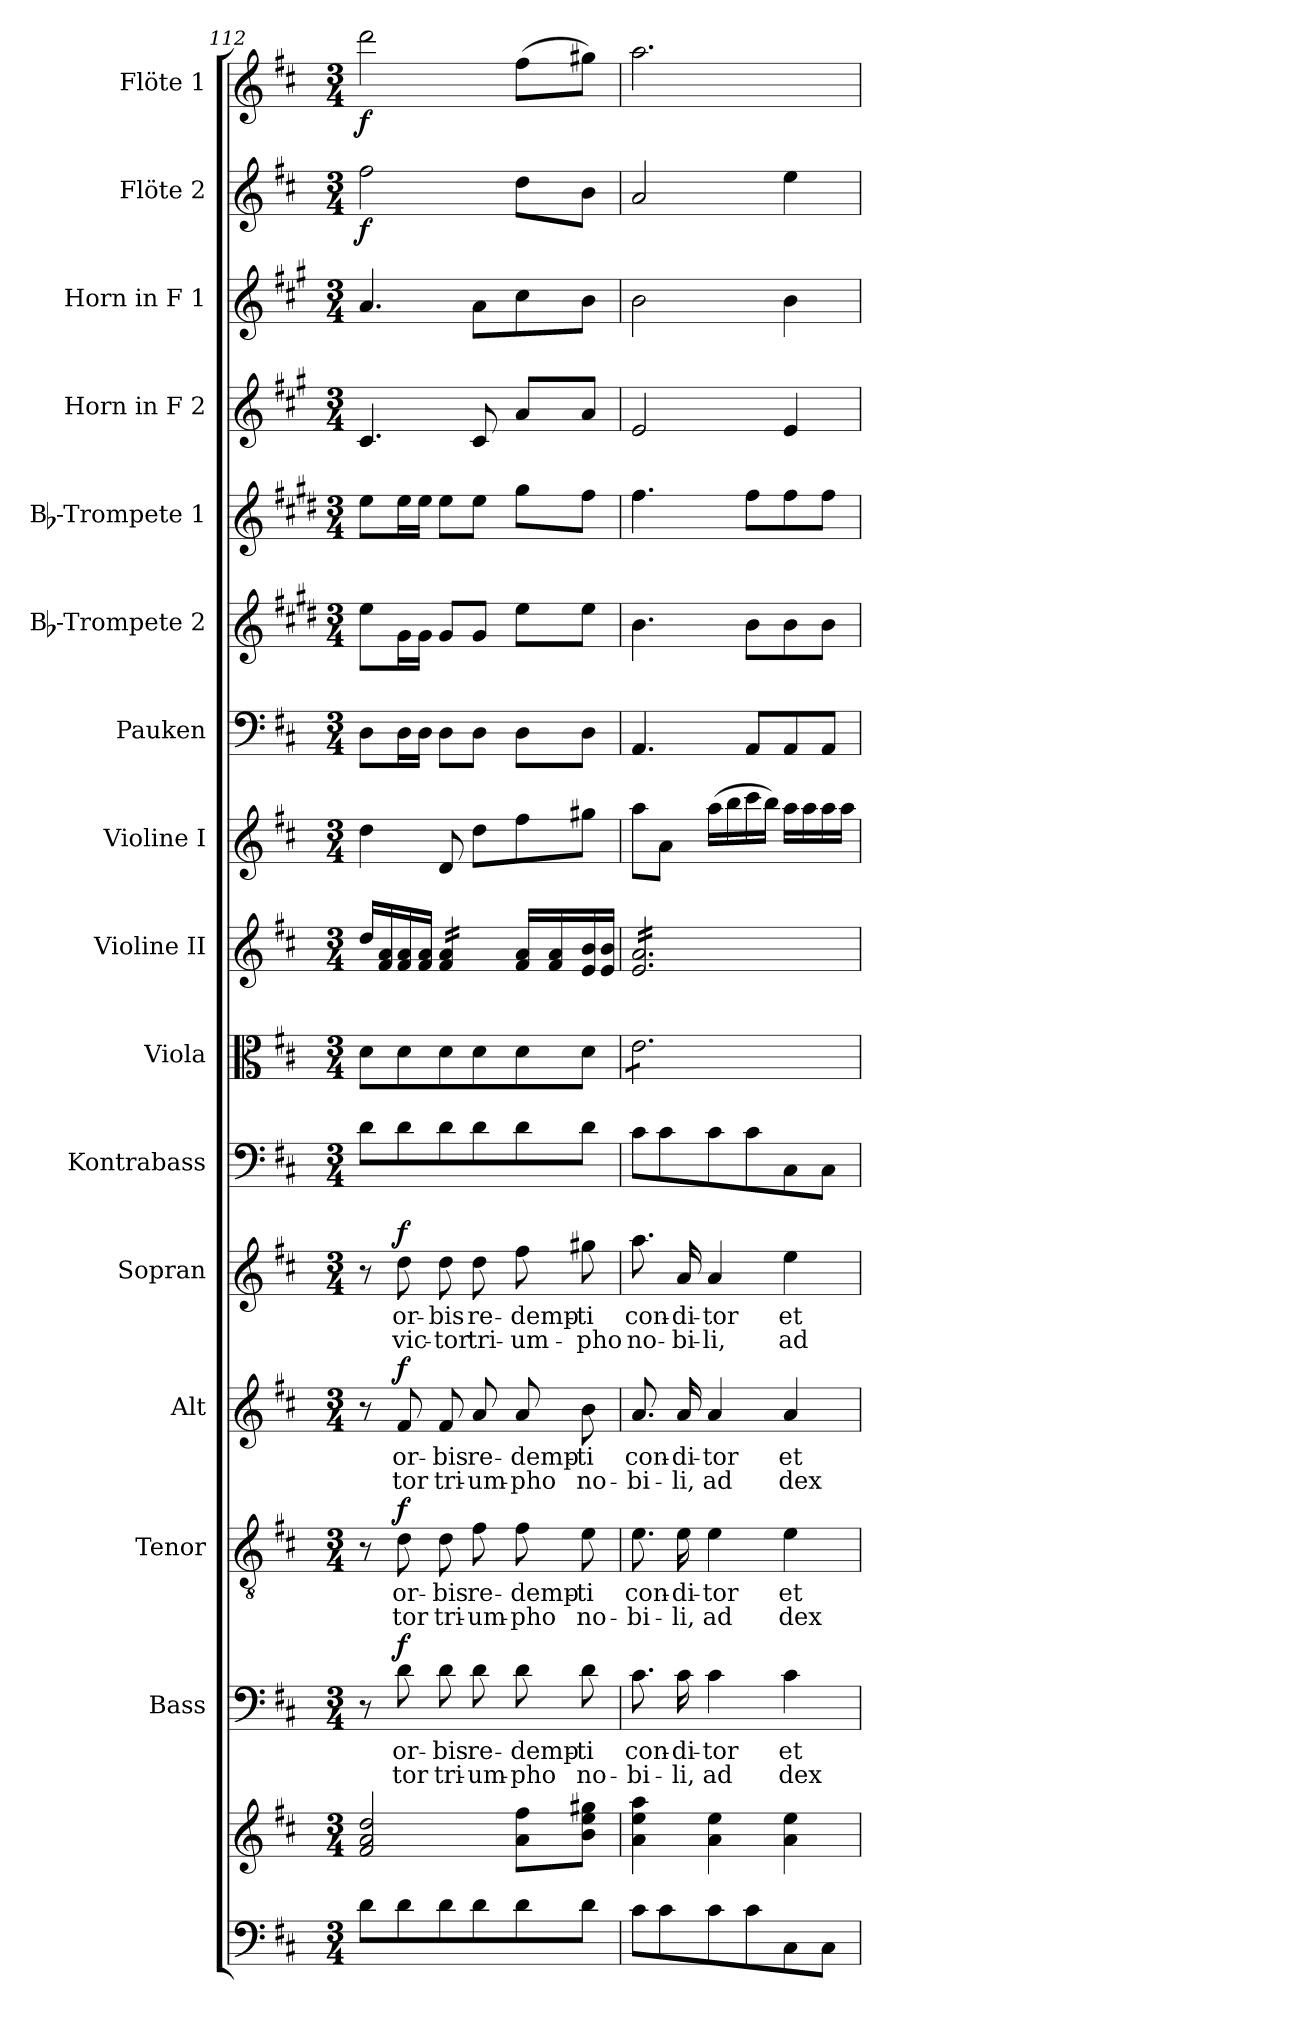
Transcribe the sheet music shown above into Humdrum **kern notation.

**kern	**kern	**kern	**text	**text	**dynam	**kern	**text	**text	**dynam	**kern	**text	**text	**dynam	**kern	**text	**text	**dynam	**kern	**kern	**kern	**kern	**kern	**kern	**kern	**kern	**kern	**kern	**dynam	**kern	**dynam
*part16	*part16	*part15	*part15	*part15	*part15	*part14	*part14	*part14	*part14	*part13	*part13	*part13	*part13	*part12	*part12	*part12	*part12	*part11	*part10	*part9	*part8	*part7	*part6	*part5	*part4	*part3	*part2	*part2	*part1	*part1
*staff17	*staff16	*staff15	*staff15	*staff15	*staff15	*staff14	*staff14	*staff14	*staff14	*staff13	*staff13	*staff13	*staff13	*staff12	*staff12	*staff12	*staff12	*staff11	*staff10	*staff9	*staff8	*staff7	*staff6	*staff5	*staff4	*staff3	*staff2	*staff2	*staff1	*staff1
*	*	*I"Bass	*	*	*	*I"Tenor	*	*	*	*I"Alt	*	*	*	*I"Sopran	*	*	*	*I"Kontrabass	*I"Viola	*I"Violine II	*I"Violine I	*I"Pauken	*I"Bb-Trompete 2	*I"Bb-Trompete 1	*I"Horn in F 2	*I"Horn in F 1	*I"Flöte 2	*	*I"Flöte 1	*
*	*	*I'B.	*	*	*	*I'T.	*	*	*	*I'A.	*	*	*	*I'S.	*	*	*	*I'Kb.	*I'Vla.	*I'Vl. II	*I'Vl. I	*I'Pk.	*I'Bb Trp. 2	*I'Bb Trp. 1	*	*	*I'Fl. 2	*	*I'Fl. 1	*
!!LO:PB:g=z
*clefF4	*clefG2	*clefF4	*	*	*	*clefGv2	*	*	*	*clefG2	*	*	*	*clefG2	*	*	*	*clefF4	*clefC3	*clefG2	*clefG2	*clefF4	*clefG2	*clefG2	*clefG2	*clefG2	*clefG2	*	*clefG2	*
*	*	*	*	*	*	*	*	*	*	*	*	*	*	*	*	*	*	*ITrd7c12	*	*	*	*	*ITrd1c2	*ITrd1c2	*ITrd4c7	*ITrd4c7	*	*	*	*
*k[f#c#]	*k[f#c#]	*k[f#c#]	*	*	*	*k[f#c#]	*	*	*	*k[f#c#]	*	*	*	*k[f#c#]	*	*	*	*k[f#c#]	*k[f#c#]	*k[f#c#]	*k[f#c#]	*k[f#c#]	*k[f#c#]	*k[f#c#]	*k[f#c#]	*k[f#c#]	*k[f#c#]	*	*k[f#c#]	*
*D:	*D:	*D:	*	*	*	*D:	*	*	*	*D:	*	*	*	*D:	*	*	*	*D:	*D:	*D:	*D:	*D:	*D:	*D:	*D:	*D:	*D:	*	*D:	*
*M3/4	*M3/4	*M3/4	*	*	*	*M3/4	*	*	*	*M3/4	*	*	*	*M3/4	*	*	*	*M3/4	*M3/4	*M3/4	*M3/4	*M3/4	*M3/4	*M3/4	*M3/4	*M3/4	*M3/4	*	*M3/4	*
=112	=112	=112	=112	=112	=112	=112	=112	=112	=112	=112	=112	=112	=112	=112	=112	=112	=112	=112	=112	=112	=112	=112	=112	=112	=112	=112	=112	=112	=112	=112
!	!	!	!	!	!	!	!	!	!	!	!	!	!	!	!	!	!	!	!	!	!	!	!	!	!	!	!	!LO:DY:b	!	!LO:DY:b
8d\L	2f#/ 2a/ 2dd/	8r	.	.	.	8r	.	.	.	8r	.	.	.	8r	.	.	.	8D\L	8d\L	16dd/LL	4dd\	8D\L	8dd\L	8dd\L	4.F#/	4.d/	2ff#\	f	2ddd\	f
.	.	.	.	.	.	.	.	.	.	.	.	.	.	.	.	.	.	.	.	16f#/ 16a/	.	.	.	.	.	.	.	.	.	.
!	!	!	!LO:LY:b	!LO:LY:b	!LO:DY:a	!	!LO:LY:b	!LO:LY:b	!LO:DY:a	!	!LO:LY:b	!LO:LY:b	!LO:DY:a	!	!LO:LY:b	!LO:LY:b	!LO:DY:a	!	!	!	!	!	!	!	!	!	!	!	!	!
8d\	.	8d\	or-	-tor	f	8d\	or-	-tor	f	8f#/	or-	-tor	f	8dd\	or-	vic-	f	8D\	8d\	16f#/ 16a/	.	16D\L	16f#\L	16dd\L	.	.	.	.	.	.
.	.	.	.	.	.	.	.	.	.	.	.	.	.	.	.	.	.	.	.	16f#/ 16a/JJ	.	16D\JJ	16f#\JJ	16dd\JJ	.	.	.	.	.	.
!	!	!	!LO:LY:b	!LO:LY:b	!	!	!LO:LY:b	!LO:LY:b	!	!	!LO:LY:b	!LO:LY:b	!	!	!LO:LY:b	!LO:LY:b	!	!	!	!	!	!	!	!	!	!	!	!	!	!
*	*	*	*	*	*	*	*	*	*	*	*	*	*	*	*	*	*	*	*	*tremolo	*	*	*	*	*	*	*	*	*	*
8d\	.	8d\	-bis	tri-	.	8d\	-bis	tri-	.	8f#/	-bis	tri-	.	8dd\	-bis	-tor	.	8D\	8d\	16f#/ 16a/LL	8d/	8D\L	8f#/L	8dd\L	.	.	.	.	.	.
.	.	.	.	.	.	.	.	.	.	.	.	.	.	.	.	.	.	.	.	16f#/ 16a/	.	.	.	.	.	.	.	.	.	.
!	!	!	!LO:LY:b	!LO:LY:b	!	!	!LO:LY:b	!LO:LY:b	!	!	!LO:LY:b	!LO:LY:b	!	!	!LO:LY:b	!LO:LY:b	!	!	!	!	!	!	!	!	!	!	!	!	!	!
8d\	.	8d\	re-	-um-	.	8f#\	re-	-um-	.	8a/	re-	-um-	.	8dd\	re-	tri-	.	8D\	8d\	16f#/ 16a/	8dd\L	8D\J	8f#/J	8dd\J	8F#/	8d\L	.	.	.	.
.	.	.	.	.	.	.	.	.	.	.	.	.	.	.	.	.	.	.	.	16f#/ 16a/JJ	.	.	.	.	.	.	.	.	.	.
*	*	*	*	*	*	*	*	*	*	*	*	*	*	*	*	*	*	*	*	*Xtremolo	*	*	*	*	*	*	*	*	*	*
!	!	!	!LO:LY:b	!LO:LY:b	!	!	!LO:LY:b	!LO:LY:b	!	!	!LO:LY:b	!LO:LY:b	!	!	!LO:LY:b	!LO:LY:b	!	!	!	!	!	!	!	!	!	!	!	!	!	!
8d\	8a\ 8ff#\L	8d\	-demp-	-pho	.	8f#\	-demp-	-pho	.	8a/	-demp-	-pho	.	8ff#\	-demp-	-um-	.	8D\	8d\	16f#/ 16a/LL	8ff#\	8D\L	8dd\L	8ff#\L	8d/L	8f#\	8dd\L	.	(>8ff#\L	.
.	.	.	.	.	.	.	.	.	.	.	.	.	.	.	.	.	.	.	.	16f#/ 16a/	.	.	.	.	.	.	.	.	.	.
!	!	!	!LO:LY:b	!LO:LY:b	!	!	!LO:LY:b	!LO:LY:b	!	!	!LO:LY:b	!LO:LY:b	!	!	!LO:LY:b	!LO:LY:b	!	!	!	!	!	!	!	!	!	!	!	!	!	!
8d\J	8b\ 8ee\ 8gg#X\J	8d\	-ti	no-	.	8e\	-ti	no-	.	8b\	-ti	no-	.	8gg#X\	-ti	-pho	.	8D\J	8d\J	16e/ 16b/	8gg#X\J	8D\J	8dd\J	8ee\J	8d/J	8e\J	8b\J	.	8gg#X\J)	.
.	.	.	.	.	.	.	.	.	.	.	.	.	.	.	.	.	.	.	.	16e/ 16b/JJ	.	.	.	.	.	.	.	.	.	.
=113	=113	=113	=113	=113	=113	=113	=113	=113	=113	=113	=113	=113	=113	=113	=113	=113	=113	=113	=113	=113	=113	=113	=113	=113	=113	=113	=113	=113	=113	=113
!	!	!	!LO:LY:b	!LO:LY:b	!	!	!LO:LY:b	!LO:LY:b	!	!	!LO:LY:b	!LO:LY:b	!	!	!LO:LY:b	!LO:LY:b	!	!	!	!	!	!	!	!	!	!	!	!	!	!
*	*	*	*	*	*	*	*	*	*	*	*	*	*	*	*	*	*	*	*tremolo	*	*	*	*	*	*	*	*	*	*	*
*	*	*	*	*	*	*	*	*	*	*	*	*	*	*	*	*	*	*	*	*tremolo	*	*	*	*	*	*	*	*	*	*
8c#\L	4a\ 4ee\ 4aa\	8.c#\	con-	-bi-	.	8.e\	con-	-bi-	.	8.a/	con-	-bi-	.	8.aa\	con-	no-	.	8C#\L	8e\L	16e/ 16a/LL	8aa\L	4.AA/	4.a\	4.ee\	2A/	2e\	2a/	.	2.aa\	.
.	.	.	.	.	.	.	.	.	.	.	.	.	.	.	.	.	.	.	.	16e/ 16a/	.	.	.	.	.	.	.	.	.	.
8c#\	.	.	.	.	.	.	.	.	.	.	.	.	.	.	.	.	.	8C#\	8e\	16e/ 16a/	8a\J	.	.	.	.	.	.	.	.	.
!	!	!	!LO:LY:b	!LO:LY:b	!	!	!LO:LY:b	!LO:LY:b	!	!	!LO:LY:b	!LO:LY:b	!	!	!LO:LY:b	!LO:LY:b	!	!	!	!	!	!	!	!	!	!	!	!	!	!
.	.	16c#\	-di-	-li,	.	16e\	-di-	-li,	.	16a/	-di-	-li,	.	16a/	-di-	-bi-	.	.	.	16e/ 16a/	.	.	.	.	.	.	.	.	.	.
!	!	!	!LO:LY:b	!LO:LY:b	!	!	!LO:LY:b	!LO:LY:b	!	!	!LO:LY:b	!LO:LY:b	!	!	!LO:LY:b	!LO:LY:b	!	!	!	!	!	!	!	!	!	!	!	!	!	!
8c#\	4a\ 4ee\	4c#\	-tor	ad	.	4e\	-tor	ad	.	4a/	-tor	ad	.	4a/	-tor	-li,	.	8C#\	8e\	16e/ 16a/	(>16aa\LL	.	.	.	.	.	.	.	.	.
.	.	.	.	.	.	.	.	.	.	.	.	.	.	.	.	.	.	.	.	16e/ 16a/	16bb\	.	.	.	.	.	.	.	.	.
8c#\	.	.	.	.	.	.	.	.	.	.	.	.	.	.	.	.	.	8C#\	8e\	16e/ 16a/	16ccc#\	8AA/L	8a\L	8ee\L	.	.	.	.	.	.
.	.	.	.	.	.	.	.	.	.	.	.	.	.	.	.	.	.	.	.	16e/ 16a/	16bb\JJ)	.	.	.	.	.	.	.	.	.
!	!	!	!LO:LY:b	!LO:LY:b	!	!	!LO:LY:b	!LO:LY:b	!	!	!LO:LY:b	!LO:LY:b	!	!	!LO:LY:b	!LO:LY:b	!	!	!	!	!	!	!	!	!	!	!	!	!	!
8C#\	4a\ 4ee\	4c#\	et	dex-	.	4e\	et	dex-	.	4a/	et	dex-	.	4ee\	et	ad	.	8CC#\	8e\	16e/ 16a/	16aa\LL	8AA/	8a\	8ee\	4A/	4e\	4ee\	.	.	.
.	.	.	.	.	.	.	.	.	.	.	.	.	.	.	.	.	.	.	.	16e/ 16a/	16aa\	.	.	.	.	.	.	.	.	.
8C#\J	.	.	.	.	.	.	.	.	.	.	.	.	.	.	.	.	.	8CC#\J	8e\J	16e/ 16a/	16aa\	8AA/J	8a\J	8ee\J	.	.	.	.	.	.
*	*	*	*	*	*	*	*	*	*	*	*	*	*	*	*	*	*	*	*Xtremolo	*	*	*	*	*	*	*	*	*	*	*
.	.	.	.	.	.	.	.	.	.	.	.	.	.	.	.	.	.	.	.	16e/ 16a/JJ	16aa\JJ	.	.	.	.	.	.	.	.	.
*	*	*	*	*	*	*	*	*	*	*	*	*	*	*	*	*	*	*	*	*Xtremolo	*	*	*	*	*	*	*	*	*	*
=	=	=	=	=	=	=	=	=	=	=	=	=	=	=	=	=	=	=	=	=	=	=	=	=	=	=	=	=	=	=
*-	*-	*-	*-	*-	*-	*-	*-	*-	*-	*-	*-	*-	*-	*-	*-	*-	*-	*-	*-	*-	*-	*-	*-	*-	*-	*-	*-	*-	*-	*-
